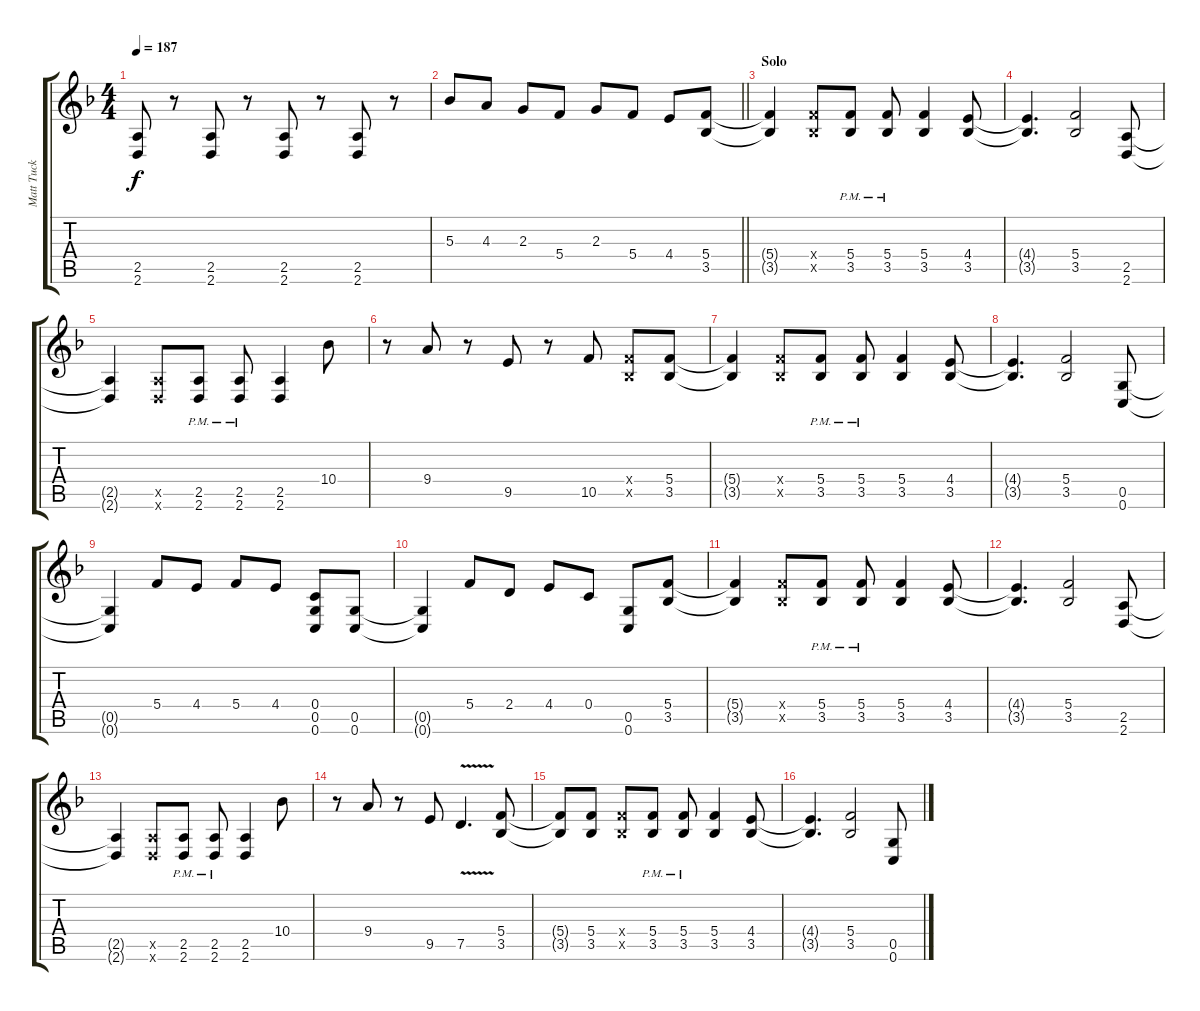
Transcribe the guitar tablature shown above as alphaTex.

\track ("Matt Tuck" "Matt Tuck") {instrument distortionguitar}
\staff {score tabs}
\tuning (D4 A3 F3 C3 G2 C2) {hide}
\ts (4 4)
\tempo 187
\clef g2
\ks f
(2.5 2.6).8{dy f} r.8 (2.5 2.6).8 r.8 (2.5 2.6).8 r.8 (2.5 2.6).8 r.8 |
\barLineRight lightlight
5.3.8 4.3.8 2.3.8 5.4.8 2.3.8 5.4.8 4.4.8 (5.4 3.5).8 |
\section ("" "Solo")
(5.4{t} 3.5{t}).4 (5.4{x} 3.5{x}).8 (5.4{pm} 3.5{pm}).8 (5.4{pm} 3.5{pm}).8 (5.4 3.5).4 (4.4 3.5).8 |
(4.4{t} 3.5{t}).4{d} (5.4 3.5).2 (2.5 2.6).8 |
(2.5{t} 2.6{t}).4 (2.5{x} 2.6{x}).8 (2.5{pm} 2.6{pm}).8 (2.5{pm} 2.6{pm}).8 (2.5 2.6).4 10.4.8 |
r.8 9.4.8 r.8 9.5.8 r.8 10.5.8 (5.4{x} 3.5{x}).8 (5.4 3.5).8 |
(5.4{t} 3.5{t}).4 (5.4{x} 3.5{x}).8 (5.4{pm} 3.5{pm}).8 (5.4{pm} 3.5{pm}).8 (5.4 3.5).4 (4.4 3.5).8 |
(4.4{t} 3.5{t}).4{d} (5.4 3.5).2 (0.5 0.6).8 |
(0.5{t} 0.6{t}).4 5.4.8 4.4.8 5.4.8 4.4.8 (0.4 0.5 0.6).8 (0.5 0.6).8 |
(0.5{t} 0.6{t}).4 5.4.8 2.4.8 4.4.8 0.4.8 (0.5 0.6).8 (5.4 3.5).8 |
(5.4{t} 3.5{t}).4 (5.4{x} 3.5{x}).8 (5.4{pm} 3.5{pm}).8 (5.4{pm} 3.5{pm}).8 (5.4 3.5).4 (4.4 3.5).8 |
(4.4{t} 3.5{t}).4{d} (5.4 3.5).2 (2.5 2.6).8 |
(2.5{t} 2.6{t}).4 (2.5{x} 2.6{x}).8 (2.5{pm} 2.6{pm}).8 (2.5{pm} 2.6{pm}).8 (2.5 2.6).4 10.4.8 |
r.8 9.4.8 r.8 9.5.8 7.5{v}.4{d} (5.4 3.5).8 |
(5.4{t} 3.5{t}).8 (5.4 3.5).8 (5.4{x} 3.5{x}).8 (5.4{pm} 3.5{pm}).8 (5.4{pm} 3.5{pm}).8 (5.4 3.5).4 (4.4 3.5).8 |
(4.4{t} 3.5{t}).4{d} (5.4 3.5).2 (0.5 0.6).8
